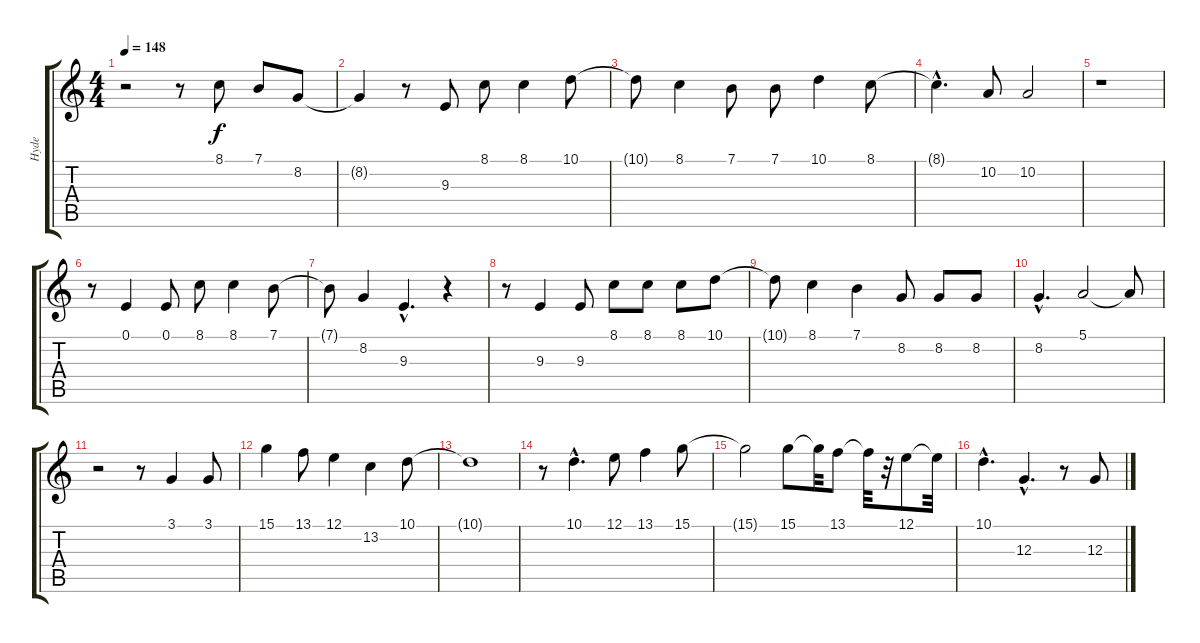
\track ("Hyde" "Hyde") {instrument oboe}
\staff {score tabs}
\tuning (E4 B3 G3 D3 A2 E2) {hide}
\ts (4 4)
\tempo 148
\clef g2
\ks c
r.2{dy f} r.8 8.1.8 7.1.8 8.2.8 |
8.2{t}.4 r.8 9.3.8 8.1.8 8.1.4 10.1.8 |
10.1{t}.8 8.1.4 7.1.8 7.1.8 10.1.4 8.1.8 |
8.1{hac t}.4{d} 10.2.8 10.2.2 |
r.1 |
r.8 0.1.4 0.1.8 8.1.8 8.1.4 7.1.8 |
7.1{t}.8 8.2.4 9.3{hac}.4{d} r.4 |
r.8 9.3.4 9.3.8 8.1.8 8.1.8 8.1.8 10.1.8 |
10.1{t}.8 8.1.4 7.1.4 8.2.8 8.2.8 8.2.8 |
8.2{hac}.4{d} 5.1.2 5.1{t}.8 |
r.2 r.8 3.1.4 3.1.8 |
15.1.4 13.1.8 12.1.4 13.2.4 10.1.8 |
10.1{t}.1 |
r.8 10.1{hac}.4{d} 12.1.8 13.1.4 15.1.8 |
15.1{t}.2 15.1.8 15.1{t}.32 13.1.8 13.1{t}.32 r.32 12.1.8 12.1{t}.32 |
10.1{hac}.4{d} 12.3{hac}.4{d} r.8 12.3.8
